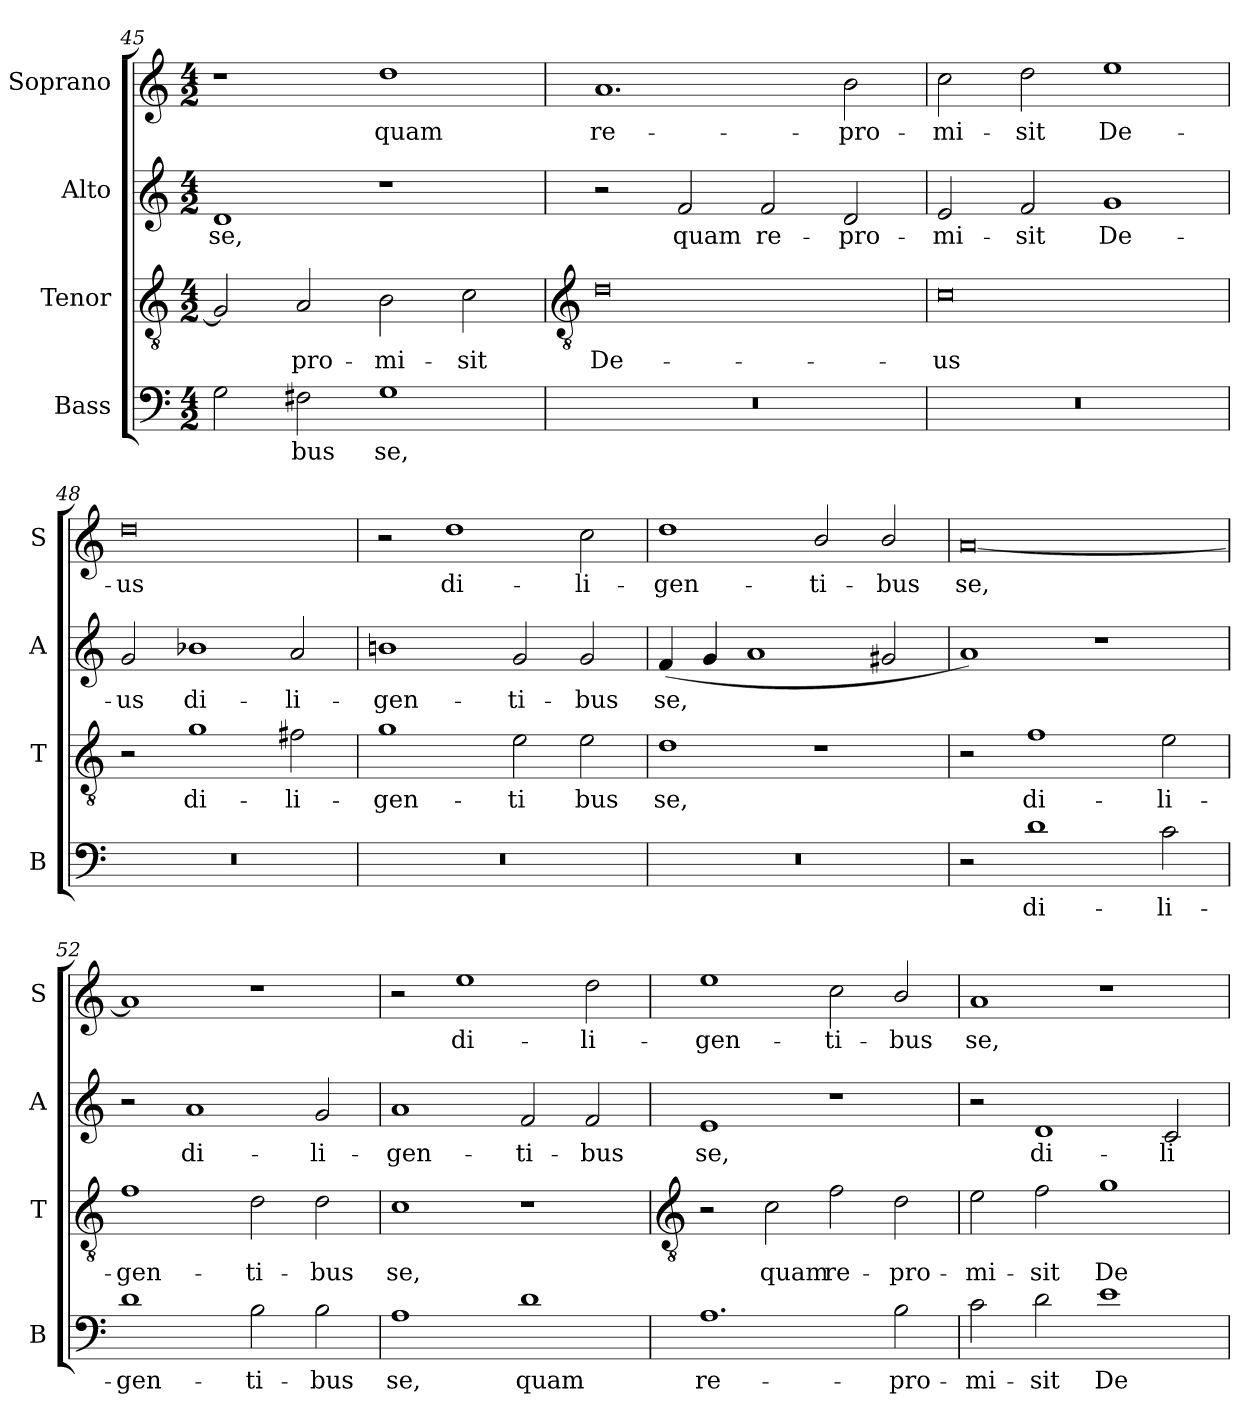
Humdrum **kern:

**kern	**text	**kern	**text	**kern	**text	**kern	**text
*part4	*part4	*part3	*part3	*part2	*part2	*part1	*part1
*staff4	*staff4	*staff3	*staff3	*staff2	*staff2	*staff1	*staff1
*I"Bass	*	*I"Tenor	*	*I"Alto	*	*I"Soprano	*
*I'B	*	*I'T	*	*I'A	*	*I'S	*
*clefF4	*	*clefGv2	*	*clefG2	*	*clefG2	*
*k[]	*	*k[]	*	*k[]	*	*k[]	*
*C:	*	*C:	*	*C:	*	*C:	*
*M4/2	*	*M4/2	*	*M4/2	*	*M4/2	*
=45	=45	=45	=45	=45	=45	=45	=45
!	!	!	!	!	!LO:LY:b	!	!
2G	.	2G]	.	1d	se,	1r	.
!	!LO:LY:b	!	!LO:LY:b	!	!	!	!
2F#X	bus	2A	pro-	.	.	.	.
!	!LO:LY:b	!	!LO:LY:b	!	!	!	!LO:LY:b
1G	se,	2B	-mi-	1r	.	1dd	quam
!	!	!	!LO:LY:b	!	!	!	!
.	.	2c	-sit	.	.	.	.
!!LO:LB:g=z
=46	=46	=46	=46	=46	=46	=46	=46
*	*	*clefGv2	*	*	*	*	*
!	!	!	!LO:LY:b	!	!	!	!LO:LY:b
0r	.	0d	De-	2r	.	1.a	re-
!	!	!	!	!	!LO:LY:b	!	!
.	.	.	.	2f	quam	.	.
!	!	!	!	!	!LO:LY:b	!	!
.	.	.	.	2f	re-	.	.
!	!	!	!	!	!LO:LY:b	!	!LO:LY:b
.	.	.	.	2d	-pro-	2b	-pro-
=47	=47	=47	=47	=47	=47	=47	=47
!	!	!	!LO:LY:b	!	!LO:LY:b	!	!LO:LY:b
0r	.	0c	-us	2e	-mi-	2cc	-mi-
!	!	!	!	!	!LO:LY:b	!	!LO:LY:b
.	.	.	.	2f	-sit	2dd	-sit
!	!	!	!	!	!LO:LY:b	!	!LO:LY:b
.	.	.	.	1g	De-	1ee	De-
=48	=48	=48	=48	=48	=48	=48	=48
!	!	!	!	!	!LO:LY:b	!	!LO:LY:b
0r	.	2r	.	2g	-us	0dd	-us
!	!	!	!LO:LY:b	!	!LO:LY:b	!	!
.	.	1g	di-	1b-X	di-	.	.
!	!	!	!LO:LY:b	!	!LO:LY:b	!	!
.	.	2f#X	-li-	2a	-li-	.	.
=49	=49	=49	=49	=49	=49	=49	=49
!	!	!	!LO:LY:b	!	!LO:LY:b	!	!
0r	.	1g	-gen-	1bn	-gen-	2r	.
!	!	!	!	!	!	!	!LO:LY:b
.	.	.	.	.	.	1dd	di-
!	!	!	!LO:LY:b	!	!LO:LY:b	!	!
.	.	2e	-ti	2g	-ti-	.	.
!	!	!	!LO:LY:b	!	!LO:LY:b	!	!LO:LY:b
.	.	2e	bus	2g	-bus	2cc	-li-
=50	=50	=50	=50	=50	=50	=50	=50
!	!	!	!LO:LY:b	!	!LO:LY:b	!	!LO:LY:b
0r	.	1d	se,	(<4f	se,	1dd	-gen-
.	.	.	.	4g	.	.	.
.	.	.	.	1a	.	.	.
!	!	!	!	!	!	!	!LO:LY:b
.	.	1r	.	.	.	2b/	-ti-
!	!	!	!	!	!	!	!LO:LY:b
.	.	.	.	2g#X	.	2b/	-bus
=51	=51	=51	=51	=51	=51	=51	=51
!	!	!	!	!	!	!	!LO:LY:b
2r	.	2r	.	1a)	.	[0a	se,
!	!LO:LY:b	!	!LO:LY:b	!	!	!	!
1d	di-	1f	di-	.	.	.	.
.	.	.	.	1r	.	.	.
!	!LO:LY:b	!	!LO:LY:b	!	!	!	!
2c	-li-	2e	-li-	.	.	.	.
=52	=52	=52	=52	=52	=52	=52	=52
!	!LO:LY:b	!	!LO:LY:b	!	!	!	!
1d	-gen-	1f	-gen-	2r	.	1a]	.
!	!	!	!	!	!LO:LY:b	!	!
.	.	.	.	1a	di-	.	.
!	!LO:LY:b	!	!LO:LY:b	!	!	!	!
2B	-ti-	2d	-ti-	.	.	1r	.
!	!LO:LY:b	!	!LO:LY:b	!	!LO:LY:b	!	!
2B	-bus	2d	-bus	2g	-li-	.	.
=53	=53	=53	=53	=53	=53	=53	=53
!	!LO:LY:b	!	!LO:LY:b	!	!LO:LY:b	!	!
1A	se,	1c	se,	1a	-gen-	2r	.
!	!	!	!	!	!	!	!LO:LY:b
.	.	.	.	.	.	1ee	di-
!	!LO:LY:b	!	!	!	!LO:LY:b	!	!
1d	quam	1r	.	2f	-ti-	.	.
!	!	!	!	!	!LO:LY:b	!	!LO:LY:b
.	.	.	.	2f	-bus	2dd	-li-
!!LO:LB:g=z
=54	=54	=54	=54	=54	=54	=54	=54
*	*	*clefGv2	*	*	*	*	*
!	!LO:LY:b	!	!	!	!LO:LY:b	!	!LO:LY:b
1.A	re-	2r	.	1e	se,	1ee	-gen-
!	!	!	!LO:LY:b	!	!	!	!
.	.	2c	quam	.	.	.	.
!	!	!	!LO:LY:b	!	!	!	!LO:LY:b
.	.	2f	re-	1r	.	2cc	-ti-
!	!LO:LY:b	!	!LO:LY:b	!	!	!	!LO:LY:b
2B	-pro-	2d	-pro-	.	.	2b/	-bus
=55	=55	=55	=55	=55	=55	=55	=55
!	!LO:LY:b	!	!LO:LY:b	!	!	!	!LO:LY:b
2c	-mi-	2e	-mi-	2r	.	1a	se,
!	!LO:LY:b	!	!LO:LY:b	!	!LO:LY:b	!	!
2d	-sit	2f	-sit	1d	di-	.	.
!	!LO:LY:b	!	!LO:LY:b	!	!	!	!
1e	De-	1g	De-	.	.	1r	.
!	!	!	!	!	!LO:LY:b	!	!
.	.	.	.	2c	-li-	.	.
=	=	=	=	=	=	=	=
*-	*-	*-	*-	*-	*-	*-	*-
